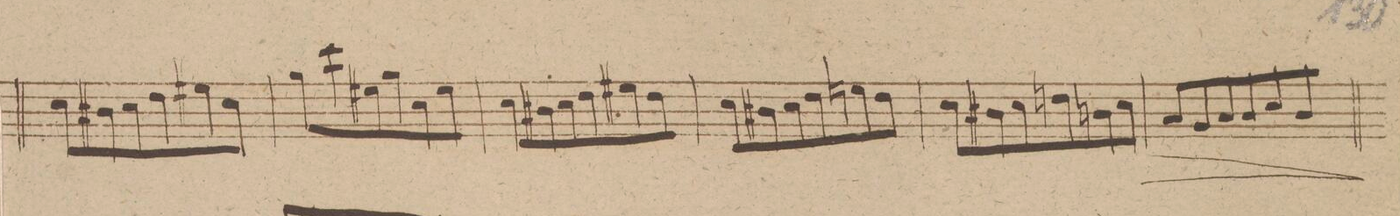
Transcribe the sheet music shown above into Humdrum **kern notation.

**kern
*I"Organo.
*clefF4
*k[f#]
*M3/4
8E\L
8D#X\
8E\
8F#\
8G#X\
8E\J
=87
8B\L
8e\
8G#X\
8B\
8E\
8G#\J
=88
8E\L
8D#X\
8E\
8F#\
8G#X\
8F#\J
=89
8E\L
8D#X\
8E\
8F#\
8Gn\
8F#\J
=90
8E\L
8D#X\
8E\
8Fn\
8Dn\
8E\J
=91
8C/L
8BB/
8C/
8D\
8E\
8D\J
=92
*-
